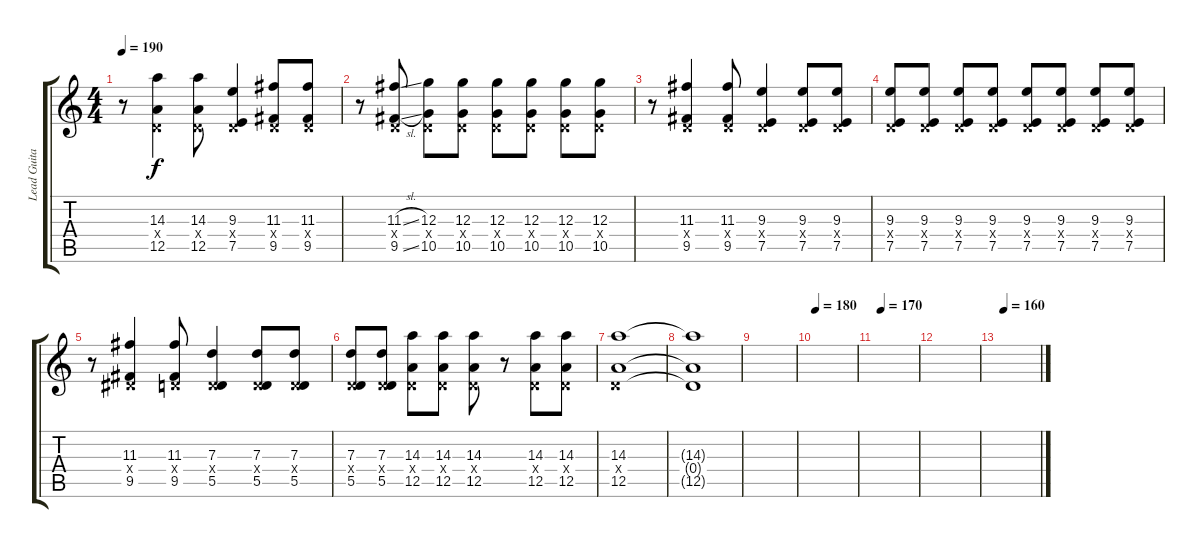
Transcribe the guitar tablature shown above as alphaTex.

\track ("Lead Guitar" "Lead Guita") {instrument distortionguitar}
\staff {score tabs}
\tuning (E4 B3 G3 D3 A2 E2) {hide}
\ts (4 4)
\tempo 190
\clef g2
\ks c
r.8{dy f} (14.3 0.4{x} 12.5).4 (14.3 0.4{x} 12.5).8 (9.3 0.4{x} 7.5).4 (11.3 0.4{x} 9.5).8 (11.3 0.4{x} 9.5).8 |
r.8 (11.3{sl} 0.4{x} 9.5{sl}).8 (12.3 0.4{x} 10.5).8 (12.3 0.4{x} 10.5).8 (12.3 0.4{x} 10.5).8 (12.3 0.4{x} 10.5).8 (12.3 0.4{x} 10.5).8 (12.3 0.4{x} 10.5).8 |
r.8 (11.3 0.4{x} 9.5).4 (11.3 0.4{x} 9.5).8 (9.3 0.4{x} 7.5).4 (9.3 0.4{x} 7.5).8 (9.3 0.4{x} 7.5).8 |
(9.3 0.4{x} 7.5).8 (9.3 0.4{x} 7.5).8 (9.3 0.4{x} 7.5).8 (9.3 0.4{x} 7.5).8 (9.3 0.4{x} 7.5).8 (9.3 0.4{x} 7.5).8 (9.3 0.4{x} 7.5).8 (9.3 0.4{x} 7.5).8 |
r.8 (11.3 1.4{x} 9.5).4 (11.3 0.4{x} 9.5).8 (7.3 0.4{x} 5.5).4 (7.3 0.4{x} 5.5).8 (7.3 0.4{x} 5.5).8 |
(7.3 0.4{x} 5.5).8 (7.3 0.4{x} 5.5).8 (14.3 0.4{x} 12.5).8 (14.3 0.4{x} 12.5).8 (14.3 0.4{x} 12.5).8 r.8 (14.3 0.4{x} 12.5).8 (14.3 0.4{x} 12.5).8 |
(14.3 0.4{x} 12.5).1{volume 0} |
(14.3{t} 0.4{t} 12.5{t}).1 |
|
\tempo 180
|
\tempo (170 0.125)
|
|
\tempo (160 0.125)
